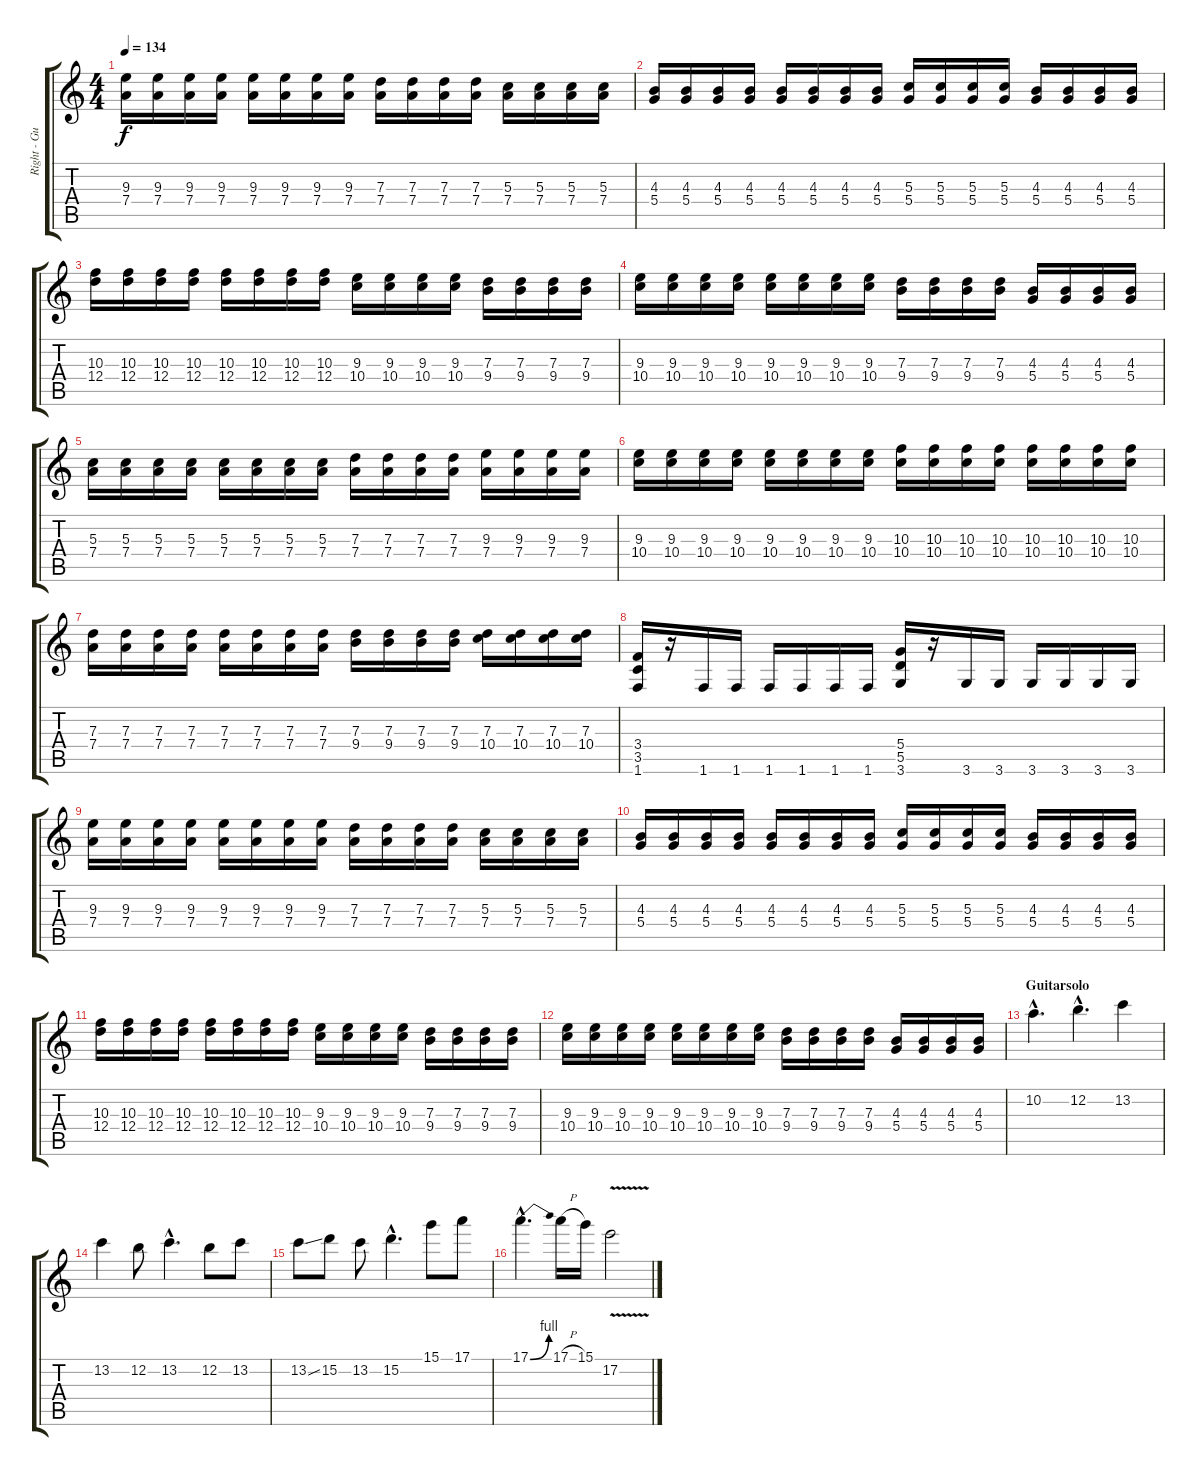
\track ("Right - Guitar" "Right - Gu") {instrument distortionguitar}
\staff {score tabs}
\tuning (E4 B3 G3 D3 A2 E2) {hide}
\ts (4 4)
\tempo 134
\clef g2
\ks c
(9.3 7.4).16{dy f} (9.3 7.4).16 (9.3 7.4).16 (9.3 7.4).16 (9.3 7.4).16 (9.3 7.4).16 (9.3 7.4).16 (9.3 7.4).16 (7.3 7.4).16 (7.3 7.4).16 (7.3 7.4).16 (7.3 7.4).16 (5.3 7.4).16 (5.3 7.4).16 (5.3 7.4).16 (5.3 7.4).16 |
(4.3 5.4).16 (4.3 5.4).16 (4.3 5.4).16 (4.3 5.4).16 (4.3 5.4).16 (4.3 5.4).16 (4.3 5.4).16 (4.3 5.4).16 (5.3 5.4).16 (5.3 5.4).16 (5.3 5.4).16 (5.3 5.4).16 (4.3 5.4).16 (4.3 5.4).16 (4.3 5.4).16 (4.3 5.4).16 |
(10.3 12.4).16 (10.3 12.4).16 (10.3 12.4).16 (10.3 12.4).16 (10.3 12.4).16 (10.3 12.4).16 (10.3 12.4).16 (10.3 12.4).16 (9.3 10.4).16 (9.3 10.4).16 (9.3 10.4).16 (9.3 10.4).16 (7.3 9.4).16 (7.3 9.4).16 (7.3 9.4).16 (7.3 9.4).16 |
(9.3 10.4).16 (9.3 10.4).16 (9.3 10.4).16 (9.3 10.4).16 (9.3 10.4).16 (9.3 10.4).16 (9.3 10.4).16 (9.3 10.4).16 (7.3 9.4).16 (7.3 9.4).16 (7.3 9.4).16 (7.3 9.4).16 (4.3 5.4).16 (4.3 5.4).16 (4.3 5.4).16 (4.3 5.4).16 |
(5.3 7.4).16 (5.3 7.4).16 (5.3 7.4).16 (5.3 7.4).16 (5.3 7.4).16 (5.3 7.4).16 (5.3 7.4).16 (5.3 7.4).16 (7.3 7.4).16 (7.3 7.4).16 (7.3 7.4).16 (7.3 7.4).16 (9.3 7.4).16 (9.3 7.4).16 (9.3 7.4).16 (9.3 7.4).16 |
(9.3 10.4).16 (9.3 10.4).16 (9.3 10.4).16 (9.3 10.4).16 (9.3 10.4).16 (9.3 10.4).16 (9.3 10.4).16 (9.3 10.4).16 (10.3 10.4).16 (10.3 10.4).16 (10.3 10.4).16 (10.3 10.4).16 (10.3 10.4).16 (10.3 10.4).16 (10.3 10.4).16 (10.3 10.4).16 |
(7.3 7.4).16 (7.3 7.4).16 (7.3 7.4).16 (7.3 7.4).16 (7.3 7.4).16 (7.3 7.4).16 (7.3 7.4).16 (7.3 7.4).16 (7.3 9.4).16 (7.3 9.4).16 (7.3 9.4).16 (7.3 9.4).16 (7.3 10.4).16 (7.3 10.4).16 (7.3 10.4).16 (7.3 10.4).16 |
(3.4 3.5 1.6).16 r.16 1.6.16 1.6.16 1.6.16 1.6.16 1.6.16 1.6.16 (5.4 5.5 3.6).16 r.16 3.6.16 3.6.16 3.6.16 3.6.16 3.6.16 3.6.16 |
(9.3 7.4).16 (9.3 7.4).16 (9.3 7.4).16 (9.3 7.4).16 (9.3 7.4).16 (9.3 7.4).16 (9.3 7.4).16 (9.3 7.4).16 (7.3 7.4).16 (7.3 7.4).16 (7.3 7.4).16 (7.3 7.4).16 (5.3 7.4).16 (5.3 7.4).16 (5.3 7.4).16 (5.3 7.4).16 |
(4.3 5.4).16 (4.3 5.4).16 (4.3 5.4).16 (4.3 5.4).16 (4.3 5.4).16 (4.3 5.4).16 (4.3 5.4).16 (4.3 5.4).16 (5.3 5.4).16 (5.3 5.4).16 (5.3 5.4).16 (5.3 5.4).16 (4.3 5.4).16 (4.3 5.4).16 (4.3 5.4).16 (4.3 5.4).16 |
(10.3 12.4).16 (10.3 12.4).16 (10.3 12.4).16 (10.3 12.4).16 (10.3 12.4).16 (10.3 12.4).16 (10.3 12.4).16 (10.3 12.4).16 (9.3 10.4).16 (9.3 10.4).16 (9.3 10.4).16 (9.3 10.4).16 (7.3 9.4).16 (7.3 9.4).16 (7.3 9.4).16 (7.3 9.4).16 |
(9.3 10.4).16 (9.3 10.4).16 (9.3 10.4).16 (9.3 10.4).16 (9.3 10.4).16 (9.3 10.4).16 (9.3 10.4).16 (9.3 10.4).16 (7.3 9.4).16 (7.3 9.4).16 (7.3 9.4).16 (7.3 9.4).16 (4.3 5.4).16 (4.3 5.4).16 (4.3 5.4).16 (4.3 5.4).16 |
\section ("" "Guitarsolo")
10.2{hac}.4{d} 12.2{hac}.4{d} 13.2.4 |
13.2.4 12.2.8 13.2{hac}.4{d} 12.2.8 13.2.8 |
13.2{ss}.8 15.2.8 13.2.8 15.2{hac}.4{d} 15.1.8 17.1.8 |
17.1{be (bend 0 0 60 4) hac}.4{d} 17.1{h}.16 15.1.16 17.2{v}.2
